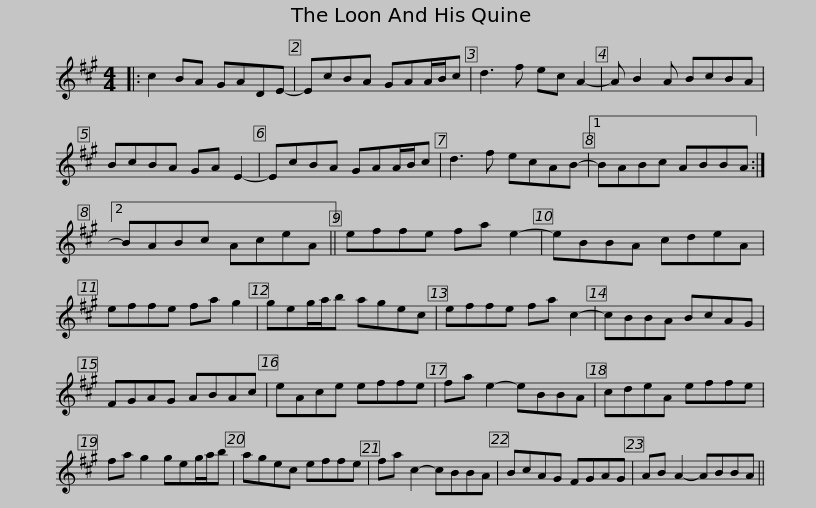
X:1
L:1/8
M:4/4
I:linebreak $
K:A
V:1 treble
V:1
|: c2 BA GADE- | EcBA GAA/B/c | d3 f ec A2- | A B2 A BcBA | BcBA GA E2- |$ %5
 EcBA GAA/B/c | d3 f ecAB- |1 BABc ABBA :|2 BABc AceA || effe fa e2- |$ %10
 eBBA cdeA | effe fa g2 | geg/a/b agec | effe fa c2- | cBBA BcAG |$ %15
 FGAG ABAc | eAce effe | fa e2- eBBA | cdeA effe | fa g2 geg/a/b |$ %20
 agec effe | fa c2- cBBA | BcAG FGAG | AB A2- ABBA || %24
